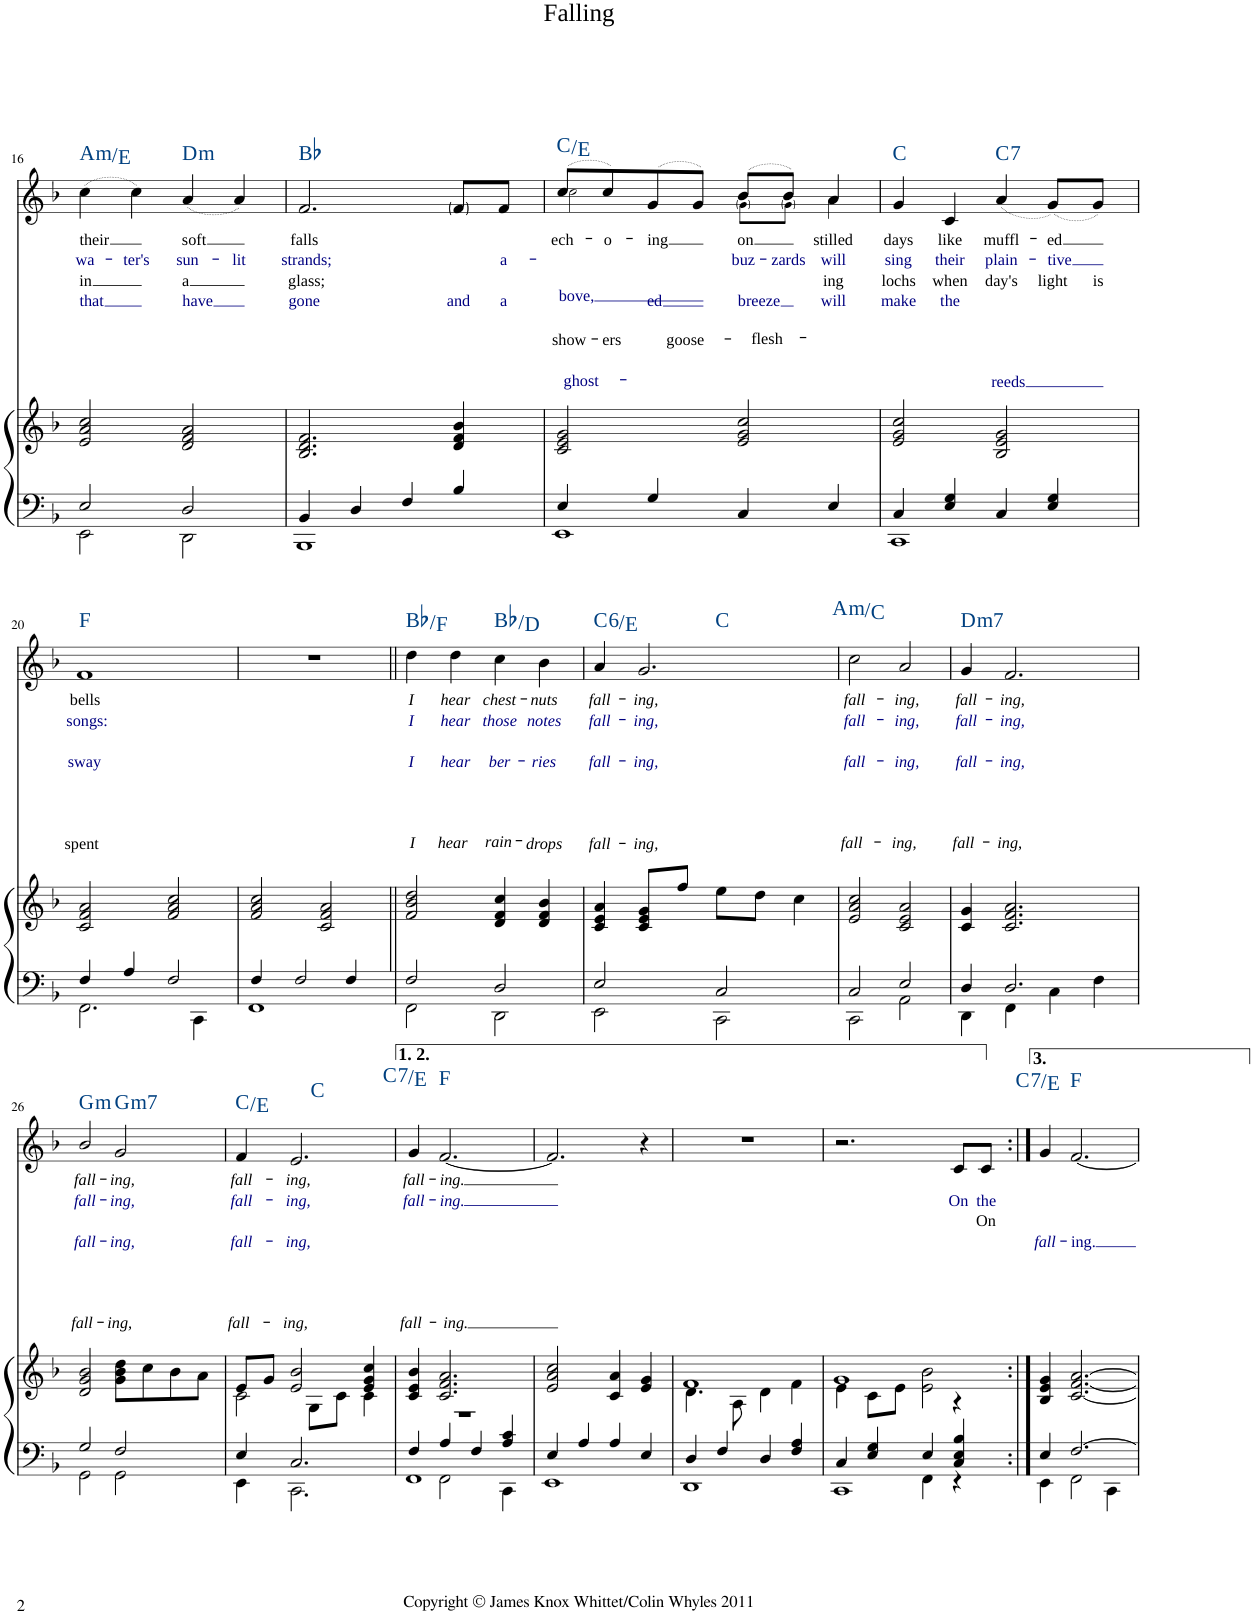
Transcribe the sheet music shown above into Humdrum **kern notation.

**kern	**kern	**kern	**text	**text	**text	**text	**text	**harte
*part2	*part2	*part1	*part1	*part1	*part1	*part1	*part1	*part1
*staff3	*staff2	*staff1	*staff1	*staff1	*staff1	*staff1	*staff1	*
*I"Piano	*	*I"Voice	*	*	*	*	*	*
*I'Pno	*	*	*	*	*	*	*	*
!!LO:PB:g=z
*clefF4	*clefG2	*clefG2	*	*	*	*	*	*
*k[b-]	*k[b-]	*k[b-]	*	*	*	*	*	*
*M2/2	*M2/2	*M2/2	*	*	*	*	*	*
=16	=16	=16	=16	=16	=16	=16	=16	=16
*^	*	*	*	*	*	*	*	*
!	!	!	!	!LO:LY:b	!LO:LY:b:color=#000080	!LO:LY:b	!LO:LY:b:color=#000080	!	!LO:H:kt=m
2E/	2EE\	2e/ 2a/ 2cc/	(4cc\	their	wa-	in	that	.	A:min/5
!	!	!	!	!	!LO:LY:b:color=#000080	!	!	!	!
.	.	.	4cc\)	.	-ter's	.	.	.	.
!	!	!	!	!LO:LY:b	!LO:LY:b:color=#000080	!LO:LY:b	!LO:LY:b:color=#000080	!	!LO:H:kt=m
2D/	2DD\	2d/ 2f/ 2a/	(4a/	soft	sun-	a	have	.	D:min
!	!	!	!	!	!LO:LY:b:color=#000080	!	!	!	!
.	.	.	4a/)	.	-lit	.	.	.	.
=17	=17	=17	=17	=17	=17	=17	=17	=17	=17
!	!	!	!	!LO:LY:b	!LO:LY:b:color=#000080	!LO:LY:b	!LO:LY:b:color=#000080	!	!
4BB-/	1BBB-	2.B-/ 2.d/ 2.f/	2.f/	falls	strands;	glass;	gone	.	Bb:maj
4D/	.	.	.	.	.	.	.	.	.
4F/	.	.	.	.	.	.	.	.	.
!	!	!	!	!	!	!	!LO:LY:b:color=#000080	!	!
4B-/	.	4d/ 4f/ 4b-/	8f/L	.	.	.	and	.	.
!	!	!	!	!	!LO:LY:b:color=#000080	!	!LO:LY:b:color=#000080	!	!
.	.	.	8f/J	.	a-	.	a	.	.
=18	=18	=18	=18	=18	=18	=18	=18	=18	=18
!	!	!	!	!LO:LY:b	!LO:LY:b:color=#000080	!LO:LY:b	!LO:LY:b:color=#000080	!	!
*	*	*	*^	*	*	*	*	*	*
4E/	1EE	2c/ 2e/ 2g/	(8cc/L	2cc!\	ech-	-bove,	show-	ghost-	.	C:maj/3
!	!	!	!	!	!LO:LY:b	!	!LO:LY:b	!	!	!
.	.	.	8cc/)	.	-o-	.	-ers	.	.	.
!	!	!	!	!	!LO:LY:b	!	!LO:LY:b	!LO:LY:b:color=#000080	!	!
4G/	.	.	(8g/	.	-ing	.	goose-	-ed	.	.
.	.	.	8g/J)	.	.	.	.	.	.	.
!	!	!	!	!	!LO:LY:b	!LO:LY:b:color=#000080	!LO:LY:b	!LO:LY:b:color=#000080	!	!
4C/	.	2e/ 2g/ 2cc/	(8b-/L	8g!\L	on	buz-	-flesh-	breeze	.	.
!	!	!	!	!	!	!LO:LY:b:color=#000080	!	!	!	!
.	.	.	8b-/J)	8g!\J	.	-zards	.	.	.	.
!	!	!	!	!	!LO:LY:b	!LO:LY:b:color=#000080	!LO:LY:b	!LO:LY:b:color=#000080	!	!
4E/	.	.	4a/	4a!\	stilled	will	-ing	will	.	.
=19	=19	=19	=19	=19	=19	=19	=19	=19	=19	=19
!	!	!	!	!	!LO:LY:b	!LO:LY:b:color=#000080	!LO:LY:b	!LO:LY:b:color=#000080	!	!
*	*	*	*v	*v	*	*	*	*	*	*
4C/	1CC	2e/ 2g/ 2cc/	4g/	days	sing	lochs	make	.	C:maj
!	!	!	!	!LO:LY:b	!LO:LY:b:color=#000080	!LO:LY:b	!LO:LY:b:color=#000080	!	!
4E/ 4G/	.	.	4c/	like	their	when	the	.	.
!	!	!	!	!LO:LY:b	!LO:LY:b:color=#000080	!LO:LY:b	!LO:LY:b:color=#000080	!	!LO:H:kt=7
4C/	.	2B-/ 2e/ 2g/	(4a/	muffl-	plain-	day's	reeds	.	C:7
!	!	!	!	!LO:LY:b	!LO:LY:b:color=#000080	!LO:LY:b	!	!	!
4E/ 4G/	.	.	(8g/L)	-ed	-tive	light	.	.	.
!	!	!	!	!	!	!LO:LY:b	!	!	!
.	.	.	8g/J)	.	.	is	.	.	.
!!LO:LB:g=z
=20	=20	=20	=20	=20	=20	=20	=20	=20	=20
!	!	!	!	!LO:LY:b	!LO:LY:b:color=#000080	!	!LO:LY:b:color=#000080	!LO:LY:b	!
4F/	2.FF\	2c/ 2f/ 2a/	1f	bells	songs:	.	sway	spent	F:maj
4A/	.	.	.	.	.	.	.	.	.
2F/	.	2f/ 2a/ 2cc/	.	.	.	.	.	.	.
.	4CC\	.	.	.	.	.	.	.	.
=21	=21	=21	=21	=21	=21	=21	=21	=21	=21
4F/	1FF	2f/ 2a/ 2cc/	1r	.	.	.	.	.	.
2F/	.	.	.	.	.	.	.	.	.
.	.	2c/ 2f/ 2a/	.	.	.	.	.	.	.
4F/	.	.	.	.	.	.	.	.	.
=22||	=22||	=22||	=22||	=22||	=22||	=22||	=22||	=22||	=22||
!	!	!	!	!LO:LY:b	!LO:LY:b:color=#000080	!	!LO:LY:b:color=#000080	!LO:LY:b	!
2F/	2FF\	2f/ 2b-/ 2dd/	4dd\	I	I	.	I	I	Bb:maj/5
!	!	!	!	!LO:LY:b	!LO:LY:b:color=#000080	!	!LO:LY:b:color=#000080	!LO:LY:b	!
.	.	.	4dd\	hear	hear	.	hear	hear	.
!	!	!	!	!LO:LY:b	!LO:LY:b:color=#000080	!	!LO:LY:b:color=#000080	!LO:LY:b	!
2D/	2DD\	4d/ 4f/ 4cc/	4cc\	chest-	those	.	ber-	rain-	Bb:maj/3
!	!	!	!	!LO:LY:b	!LO:LY:b:color=#000080	!	!LO:LY:b:color=#000080	!LO:LY:b	!
.	.	4d/ 4f/ 4b-/	4b-\	-nuts	notes	.	-ries	-drops	.
=23	=23	=23	=23	=23	=23	=23	=23	=23	=23
!	!	!	!	!LO:LY:b	!LO:LY:b:color=#000080	!	!LO:LY:b:color=#000080	!LO:LY:b	!LO:H:kt=6
*	*	*	*^	*	*	*	*	*	*
2E/	2EE\	4c/ 4e/ 4a/	4a/	2ryy	fall-	fall-	.	fall-	fall-	C:maj6/3
!	!	!	!	!	!LO:LY:b	!LO:LY:b:color=#000080	!	!LO:LY:b:color=#000080	!LO:LY:b	!
.	.	8c/ 8e/ 8g/L	2.g/	.	-ing,	-ing,	.	-ing,	-ing,	.
.	.	8ff/J	.	.	.	.	.	.	.	.
2C/	2CC\	8ee\L	.	2ryy	.	.	.	.	.	C:maj
.	.	8dd\J	.	.	.	.	.	.	.	.
.	.	4cc\	.	.	.	.	.	.	.	.
=24	=24	=24	=24	=24	=24	=24	=24	=24	=24	=24
!	!	!	!	!	!LO:LY:b	!LO:LY:b:color=#000080	!	!LO:LY:b:color=#000080	!LO:LY:b	!LO:H:kt=m
*	*	*	*v	*v	*	*	*	*	*	*
2C/	2CC\	2e/ 2a/ 2cc/	2cc\	fall-	fall-	.	fall-	fall-	A:min/b3
!	!	!	!	!LO:LY:b	!LO:LY:b:color=#000080	!	!LO:LY:b:color=#000080	!LO:LY:b	!
2E/	2AA\	2c/ 2e/ 2a/	2a/	-ing,	-ing,	.	-ing,	-ing,	.
=25	=25	=25	=25	=25	=25	=25	=25	=25	=25
!	!	!	!	!LO:LY:b	!LO:LY:b:color=#000080	!	!LO:LY:b:color=#000080	!LO:LY:b	!LO:H:kt=m7
4D/	4DD\	4c/ 4g/	4g/	fall-	fall-	.	fall-	fall-	D:min7
!	!	!	!	!LO:LY:b	!LO:LY:b:color=#000080	!	!LO:LY:b:color=#000080	!LO:LY:b	!
2.D/	4FF\	2.c/ 2.f/ 2.a/	2.f/	-ing,	-ing,	.	-ing,	-ing,	.
.	4C\	.	.	.	.	.	.	.	.
.	4F\	.	.	.	.	.	.	.	.
!!LO:LB:g=z
=26	=26	=26	=26	=26	=26	=26	=26	=26	=26
!	!	!	!	!LO:LY:b	!LO:LY:b:color=#000080	!	!LO:LY:b:color=#000080	!LO:LY:b	!LO:H:kt=m
2G/	2GG\	2d/ 2g/ 2b-/	2b-/	fall-	fall-	.	fall-	fall-	G:min
!	!	!	!	!LO:LY:b	!LO:LY:b:color=#000080	!	!LO:LY:b:color=#000080	!LO:LY:b	!LO:H:kt=m7
2F/	2GG\	8g\ 8b-\ 8dd\L	2g/	-ing,	-ing,	.	-ing,	-ing,	G:min7
.	.	8cc\	.	.	.	.	.	.	.
.	.	8b-\	.	.	.	.	.	.	.
.	.	8a\J	.	.	.	.	.	.	.
=27	=27	=27	=27	=27	=27	=27	=27	=27	=27
*	*	*^	*	*	*	*	*	*	*
!	!	!	!	!	!LO:LY:b	!LO:LY:b:color=#000080	!	!LO:LY:b:color=#000080	!LO:LY:b	!
*	*	*	*	*^	*	*	*	*	*	*
4E/	4EE\	8e/L	2c\	4f/	2ryy	fall-	fall-	.	fall-	fall-	C:maj/3
.	.	8g/J	.	.	.	.	.	.	.	.	.
!	!	!	!	!	!	!LO:LY:b	!LO:LY:b:color=#000080	!	!LO:LY:b:color=#000080	!LO:LY:b	!
2.C/	2.CC\	2e/ 2b-/	.	2.e/	.	-ing,	-ing,	.	-ing,	-ing,	.
.	.	.	8G\L	.	2ryy	.	.	.	.	.	C:maj
.	.	.	8c\J	.	.	.	.	.	.	.	.
.	.	4e/ 4g/ 4cc/	4c\	.	.	.	.	.	.	.	.
=28	=28	=28	=28	=28	=28	=28	=28	=28	=28	=28	=28
!	!	!	!	!	!	!LO:LY:b	!LO:LY:b:color=#000080	!	!	!LO:LY:b	!LO:H:kt=7
*	*	*	*	*v	*v	*	*	*	*	*	*
4F/	1FF	4c/ 4e/ 4b-/	1r	4g/	fall-	fall-	.	.	fall-	C:7/3
!	!	!	!	!	!LO:LY:b	!LO:LY:b:color=#000080	!	!	!LO:LY:b	!
4A/	.	2.c/ 2.f/ 2.a/	.	[2.f/	-ing.	-ing.	.	.	-ing.	F:maj
4F/	.	.	.	.	.	.	.	.	.	.
4A/ 4c/	.	.	.	.	.	.	.	.	.	.
2.ryy	2FF\	2.ryy	2.ryy	2.ryy	.	.	.	.	.	.
.	4CC\	.	.	.	.	.	.	.	.	.
*	*	*v	*v	*	*	*	*	*	*	*
=29	=29	=29	=29	=29	=29	=29	=29	=29	=29
4E/	1EE	2e/ 2a/ 2cc/	2.f/]	.	.	.	.	.	.
4A/	.	.	.	.	.	.	.	.	.
4A/	.	4c/ 4a/	.	.	.	.	.	.	.
4E/	.	4e/ 4g/	4r	.	.	.	.	.	.
=30	=30	=30	=30	=30	=30	=30	=30	=30	=30
*	*	*^	*	*	*	*	*	*	*
4D/	1DD	1f	4.d\	1r	.	.	.	.	.	.
4F/	.	.	.	.	.	.	.	.	.	.
.	.	.	8A\	.	.	.	.	.	.	.
4D/	.	.	4d\	.	.	.	.	.	.	.
4F/ 4A/	.	.	4f\	.	.	.	.	.	.	.
=31	=31	=31	=31	=31	=31	=31	=31	=31	=31	=31
4C/	1CC	1g	4e\	2.r	.	.	.	.	.	.
4E/ 4G/	.	.	8c\L	.	.	.	.	.	.	.
.	.	.	8e\J	.	.	.	.	.	.	.
4E/	.	.	2e\ 2b-\	.	.	.	.	.	.	.
!	!	!	!	!	!	!LO:LY:b:color=#000080	!	!	!	!
4C/ 4E/ 4B-/	.	.	.	8c/L	.	On	.	.	.	.
!	!	!	!	!	!	!LO:LY:b:color=#000080	!LO:LY:b	!	!	!
.	.	.	.	8c/J	.	the	On	.	.	.
2ryy	4FF\	4ryy	4r	2ryy	.	.	.	.	.	.
.	4r	4ryy	4ryy	.	.	.	.	.	.	.
=32:|!	=32:|!	=32:|!	=32:|!	=32:|!	=32:|!	=32:|!	=32:|!	=32:|!	=32:|!	=32:|!
!	!	!	!	!	!	!	!	!LO:LY:b:color=#000080	!	!LO:H:kt=7
*	*	*v	*v	*	*	*	*	*	*	*
4E/	4EE\	4B-/ 4e/ 4g/	4g/	.	.	.	fall-	.	C:7/3
!	!	!	!	!	!	!	!LO:LY:b:color=#000080	!	!
[2.F/	2FF\	[2.c/ [2.f/ [2.a/	[2.f/	.	.	.	-ing.	.	F:maj
.	4CC\	.	.	.	.	.	.	.	.
*v	*v	*	*	*	*	*	*	*	*
=	=	=	=	=	=	=	=	=
*-	*-	*-	*-	*-	*-	*-	*-	*-
